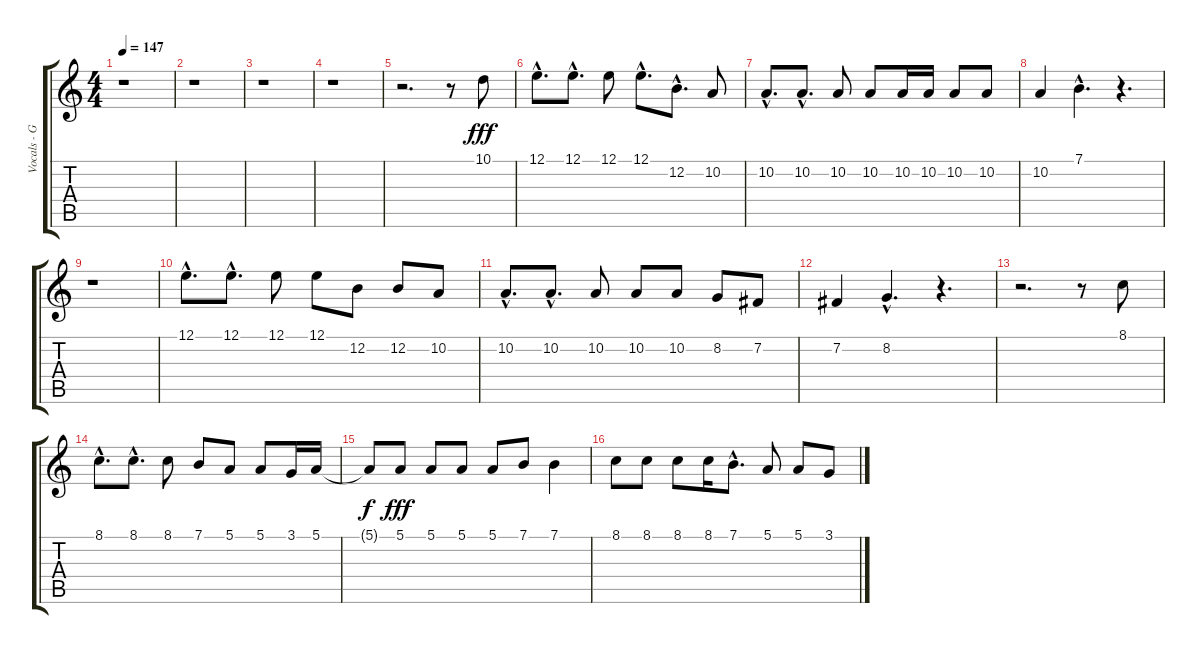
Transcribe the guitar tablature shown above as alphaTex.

\track ("Vocals - Greg Graffin" "Vocals - G") {instrument voiceoohs}
\staff {score tabs}
\tuning (E4 B3 G3 D3 A2 E2) {hide}
\ts (4 4)
\tempo 147
\clef g2
\ks c
r.1{dy fff instrument voiceoohs} |
r.1 |
r.1 |
r.1 |
r.2{d} r.8 10.1.8 |
12.1{hac}.8{d} 12.1{hac}.8{d} 12.1.8 12.1{hac}.8{d} 12.2{hac}.8{d} 10.2.8 |
10.2{hac}.8{d} 10.2{hac}.8{d} 10.2.8 10.2.8 10.2.16 10.2.16 10.2.8 10.2.8 |
10.2.4 7.1{hac}.4{d} r.4{d} |
r.1 |
12.1{hac}.8{d} 12.1{hac}.8{d} 12.1.8 12.1.8 12.2.8 12.2.8 10.2.8 |
10.2{hac}.8{d} 10.2{hac}.8{d} 10.2.8 10.2.8 10.2.8 8.2.8 7.2.8 |
7.2.4 8.2{hac}.4{d} r.4{d} |
r.2{d} r.8 8.1.8 |
8.1{hac}.8{d} 8.1{hac}.8{d} 8.1.8 7.1.8 5.1.8 5.1.8 3.1.16 5.1.16 |
5.1{t}.8{dy f} 5.1.8{dy fff} 5.1.8 5.1.8 5.1.8 7.1.8 7.1.4 |
8.1.8 8.1.8 8.1.8 8.1.16 7.1{hac}.8{d} 5.1.8 5.1.8 3.1.8
